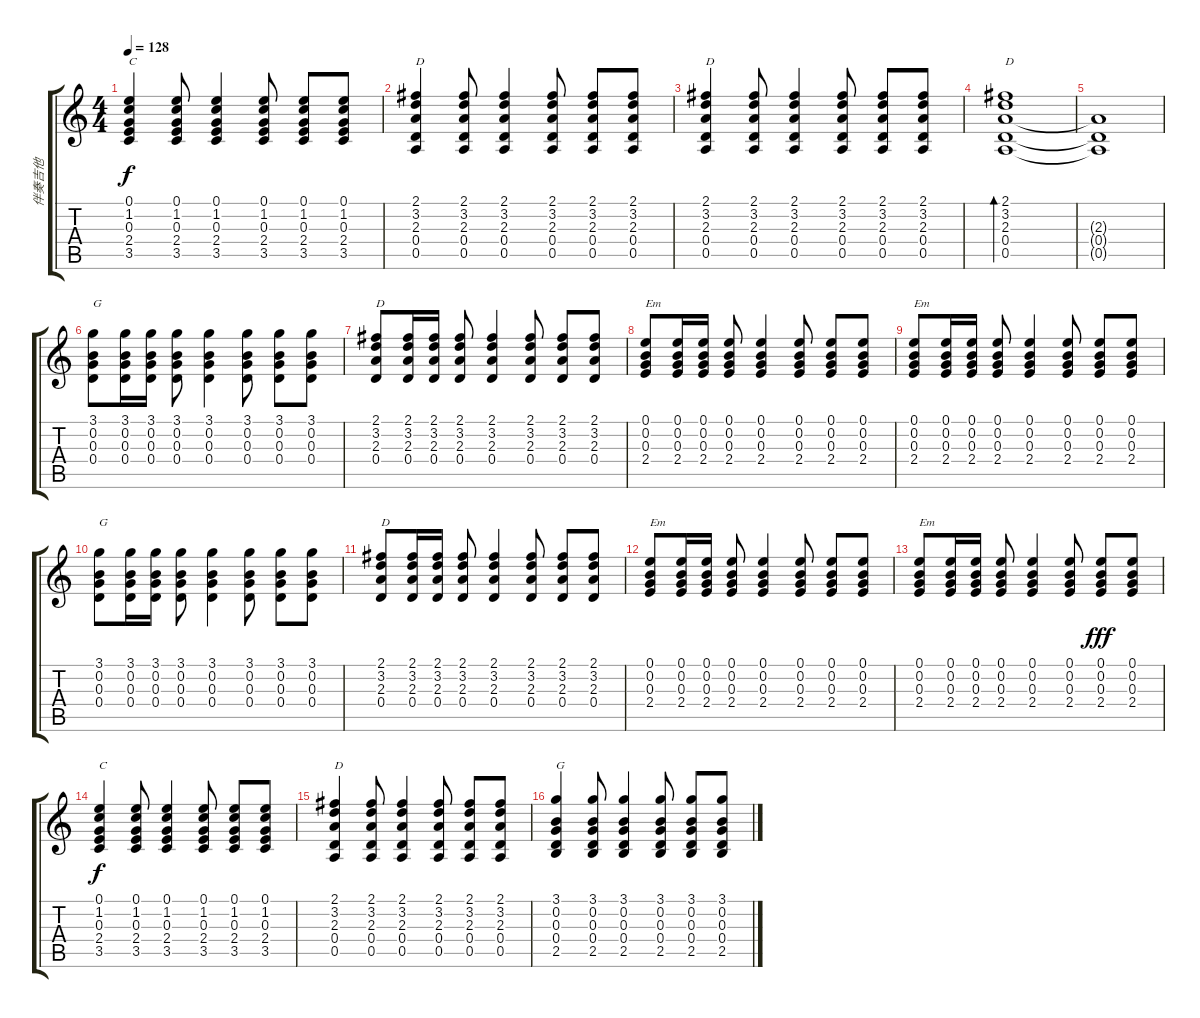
\track ("伴奏吉他" "伴奏吉他") {instrument acousticguitarsteel}
\staff {score tabs}
\tuning (E4 B3 G3 D3 A2 E2) {hide}
\ts (4 4)
\tempo 128
\clef g2
\ks c
(0.1 1.2 0.3 2.4 3.5).4{txt "C" dy f} (0.1 1.2 0.3 2.4 3.5).8 (0.1 1.2 0.3 2.4 3.5).4 (0.1 1.2 0.3 2.4 3.5).8 (0.1 1.2 0.3 2.4 3.5).8 (0.1 1.2 0.3 2.4 3.5).8 |
(2.1 3.2 2.3 0.4 0.5).4{txt "D"} (2.1 3.2 2.3 0.4 0.5).8 (2.1 3.2 2.3 0.4 0.5).4 (2.1 3.2 2.3 0.4 0.5).8 (2.1 3.2 2.3 0.4 0.5).8 (2.1 3.2 2.3 0.4 0.5).8 |
(2.1 3.2 2.3 0.4 0.5).4{txt "D"} (2.1 3.2 2.3 0.4 0.5).8 (2.1 3.2 2.3 0.4 0.5).4 (2.1 3.2 2.3 0.4 0.5).8 (2.1 3.2 2.3 0.4 0.5).8 (2.1 3.2 2.3 0.4 0.5).8 |
(2.1 3.2 2.3 0.4 0.5).1{bd 120 txt "D"} |
(2.3{t} 0.4{t} 0.5{t}).1 |
(3.1 0.2 0.3 0.4).8{txt "G" volume 14} (3.1 0.2 0.3 0.4).16 (3.1 0.2 0.3 0.4).16 (3.1 0.2 0.3 0.4).8 (3.1 0.2 0.3 0.4).4 (3.1 0.2 0.3 0.4).8 (3.1 0.2 0.3 0.4).8 (3.1 0.2 0.3 0.4).8 |
(2.1 3.2 2.3 0.4).8{txt "D"} (2.1 3.2 2.3 0.4).16 (2.1 3.2 2.3 0.4).16 (2.1 3.2 2.3 0.4).8 (2.1 3.2 2.3 0.4).4 (2.1 3.2 2.3 0.4).8 (2.1 3.2 2.3 0.4).8 (2.1 3.2 2.3 0.4).8 |
(0.1 0.2 0.3 2.4).8{txt "Em"} (0.1 0.2 0.3 2.4).16 (0.1 0.2 0.3 2.4).16 (0.1 0.2 0.3 2.4).8 (0.1 0.2 0.3 2.4).4 (0.1 0.2 0.3 2.4).8 (0.1 0.2 0.3 2.4).8 (0.1 0.2 0.3 2.4).8 |
(0.1 0.2 0.3 2.4).8{txt "Em"} (0.1 0.2 0.3 2.4).16 (0.1 0.2 0.3 2.4).16 (0.1 0.2 0.3 2.4).8 (0.1 0.2 0.3 2.4).4 (0.1 0.2 0.3 2.4).8 (0.1 0.2 0.3 2.4).8 (0.1 0.2 0.3 2.4).8 |
(3.1 0.2 0.3 0.4).8{txt "G"} (3.1 0.2 0.3 0.4).16 (3.1 0.2 0.3 0.4).16 (3.1 0.2 0.3 0.4).8 (3.1 0.2 0.3 0.4).4 (3.1 0.2 0.3 0.4).8 (3.1 0.2 0.3 0.4).8 (3.1 0.2 0.3 0.4).8 |
(2.1 3.2 2.3 0.4).8{txt "D"} (2.1 3.2 2.3 0.4).16 (2.1 3.2 2.3 0.4).16 (2.1 3.2 2.3 0.4).8 (2.1 3.2 2.3 0.4).4 (2.1 3.2 2.3 0.4).8 (2.1 3.2 2.3 0.4).8 (2.1 3.2 2.3 0.4).8 |
(0.1 0.2 0.3 2.4).8{txt "Em"} (0.1 0.2 0.3 2.4).16 (0.1 0.2 0.3 2.4).16 (0.1 0.2 0.3 2.4).8 (0.1 0.2 0.3 2.4).4 (0.1 0.2 0.3 2.4).8 (0.1 0.2 0.3 2.4).8 (0.1 0.2 0.3 2.4).8 |
(0.1 0.2 0.3 2.4).8{txt "Em"} (0.1 0.2 0.3 2.4).16 (0.1 0.2 0.3 2.4).16 (0.1 0.2 0.3 2.4).8 (0.1 0.2 0.3 2.4).4 (0.1 0.2 0.3 2.4).8 (0.1 0.2 0.3 2.4).8{dy fff} (0.1 0.2 0.3 2.4).8 |
(0.1 1.2 0.3 2.4 3.5).4{txt "C" dy f volume 8} (0.1 1.2 0.3 2.4 3.5).8 (0.1 1.2 0.3 2.4 3.5).4 (0.1 1.2 0.3 2.4 3.5).8 (0.1 1.2 0.3 2.4 3.5).8 (0.1 1.2 0.3 2.4 3.5).8 |
(2.1 3.2 2.3 0.4 0.5).4{txt "D"} (2.1 3.2 2.3 0.4 0.5).8 (2.1 3.2 2.3 0.4 0.5).4 (2.1 3.2 2.3 0.4 0.5).8 (2.1 3.2 2.3 0.4 0.5).8 (2.1 3.2 2.3 0.4 0.5).8 |
(3.1 0.2 0.3 0.4 2.5).4{txt "G"} (3.1 0.2 0.3 0.4 2.5).8 (3.1 0.2 0.3 0.4 2.5).4 (3.1 0.2 0.3 0.4 2.5).8 (3.1 0.2 0.3 0.4 2.5).8 (3.1 0.2 0.3 0.4 2.5).8
